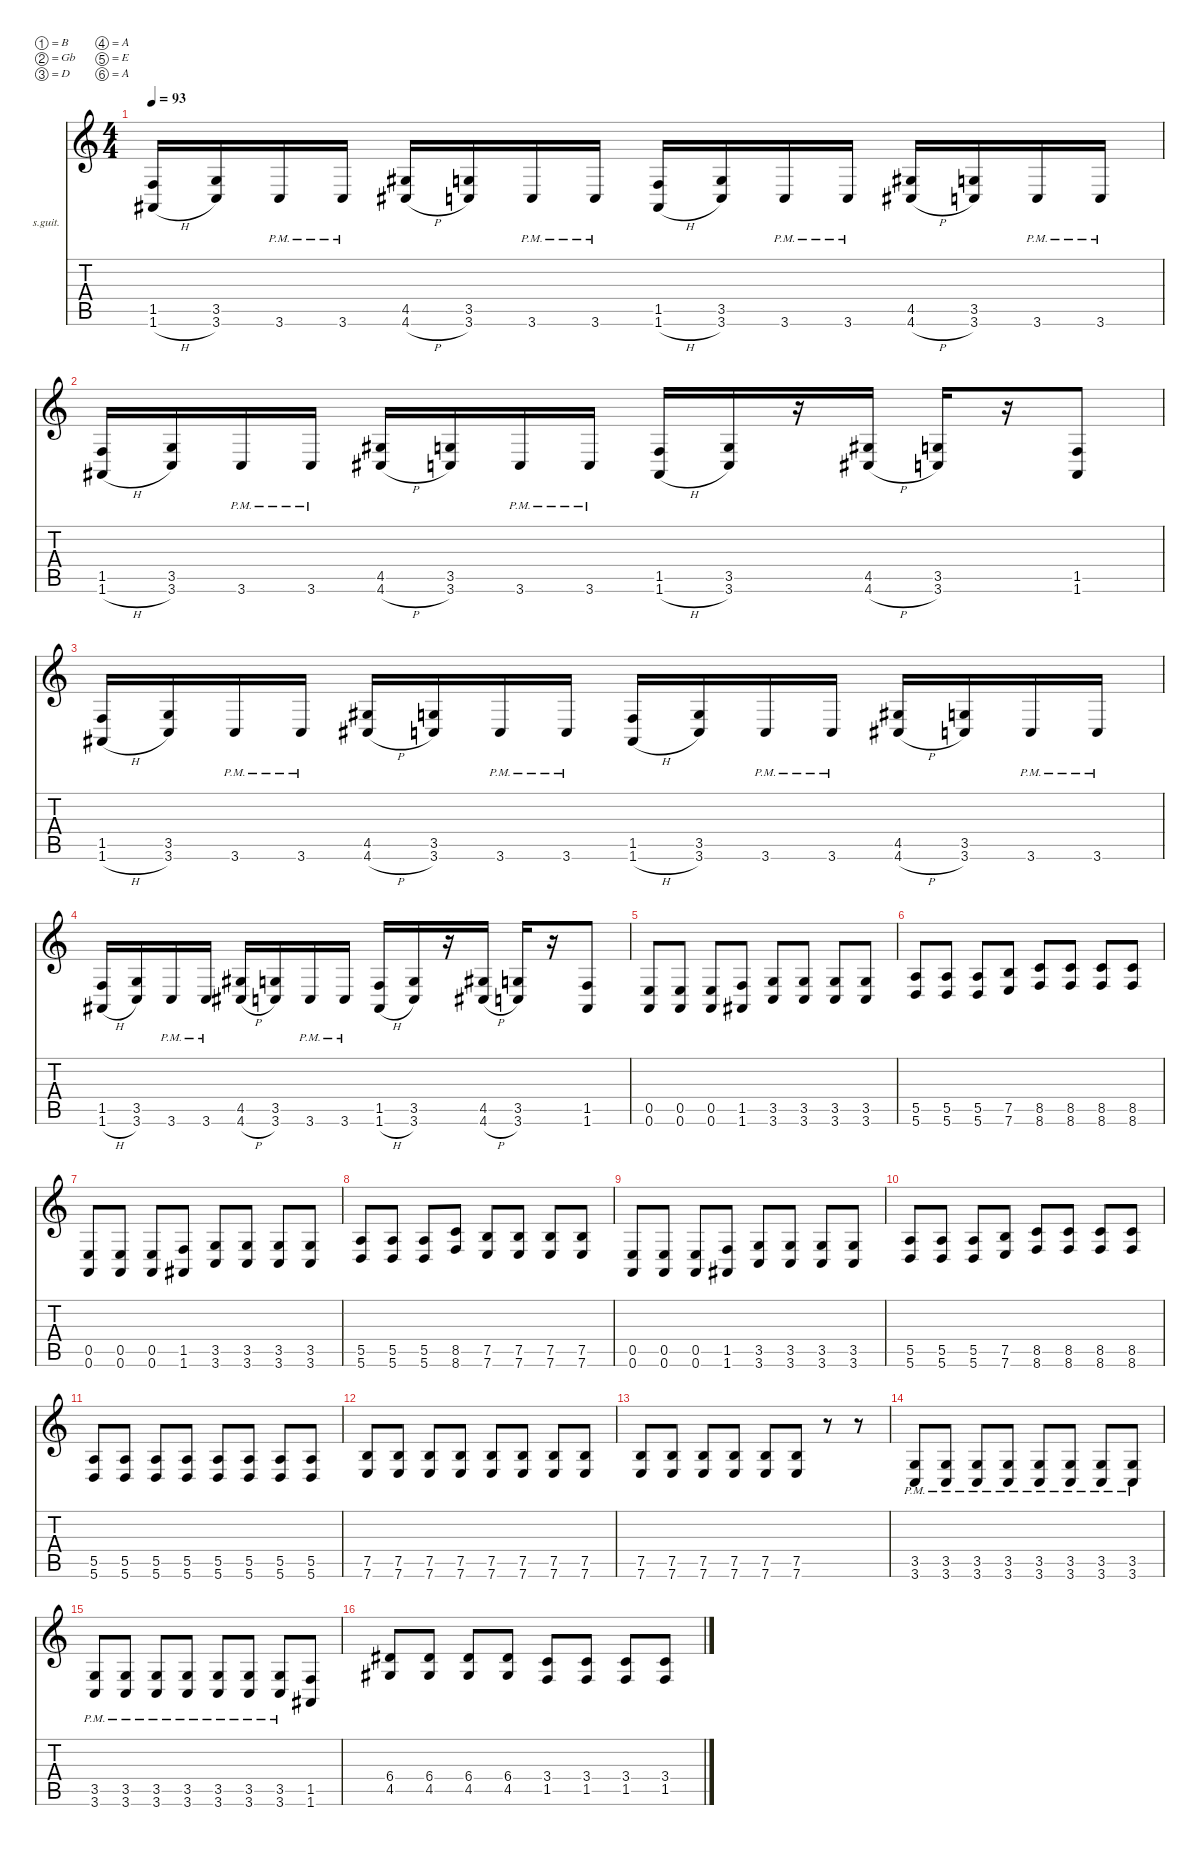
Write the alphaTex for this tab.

\defaultSystemsLayout 2
\hideDynamics
\bracketExtendMode nobrackets
\firstSystemTrackNameOrientation horizontal
\otherSystemsTrackNameOrientation horizontal
\track ("Lead Guitar" "s.guit.") {instrument acousticguitarsteel}
\staff {score tabs}
\tuning (B3 Gb3 D3 A2 E2 A1)
\ts (4 4)
\scale
1.03043
\tempo 93
\accidentals auto
\clef g2
\ottava regular
\simile none
\ks c
(1.5 1.6{h acc #}).16{dy f instrument distortionguitar beam Up} (3.5 3.6).16{beam Up} 3.6{pm}.16{beam Up} 3.6{pm}.16{beam Up} (4.5{acc #} 4.6{h acc #}).16{beam Up} (3.5 3.6).16{beam Up} 3.6{pm}.16{beam Up} 3.6{pm}.16{beam Up} (1.5 1.6{h acc #}).16{beam Up} (3.5 3.6).16{beam Up} 3.6{pm}.16{beam Up} 3.6{pm}.16{beam Up} (4.5{acc #} 4.6{h acc #}).16{beam Up} (3.5 3.6).16{beam Up} 3.6{pm}.16{beam Up} 3.6{pm}.16{beam Up} |
\scale
0.969568 (1.5 1.6{h acc #}).16{beam Up} (3.5 3.6).16{beam Up} 3.6{pm}.16{beam Up} 3.6{pm}.16{beam Up} (4.5{acc #} 4.6{h acc #}).16{beam Up} (3.5 3.6).16{beam Up} 3.6{pm}.16{beam Up} 3.6{pm}.16{beam Up} (1.5 1.6{h acc #}).16{beam Up} (3.5 3.6).16{beam Up} r.16{beam Up} (4.5{acc #} 4.6{h acc #}).16{beam Up} (3.5 3.6).16{beam Up} r.16{beam Up} (1.5 1.6{acc #}).8{beam Up} |
\scale
1.03043 (1.5 1.6{h acc #}).16{instrument distortionguitar beam Up} (3.5 3.6).16{beam Up} 3.6{pm}.16{beam Up} 3.6{pm}.16{beam Up} (4.5{acc #} 4.6{h acc #}).16{beam Up} (3.5 3.6).16{beam Up} 3.6{pm}.16{beam Up} 3.6{pm}.16{beam Up} (1.5 1.6{h acc #}).16{beam Up} (3.5 3.6).16{beam Up} 3.6{pm}.16{beam Up} 3.6{pm}.16{beam Up} (4.5{acc #} 4.6{h acc #}).16{beam Up} (3.5 3.6).16{beam Up} 3.6{pm}.16{beam Up} 3.6{pm}.16{beam Up} |
\scale
0.969568 (1.5 1.6{h acc #}).16{beam Up} (3.5 3.6).16{beam Up} 3.6{pm}.16{beam Up} 3.6{pm}.16{beam Up} (4.5{acc #} 4.6{h acc #}).16{beam Up} (3.5 3.6).16{beam Up} 3.6{pm}.16{beam Up} 3.6{pm}.16{beam Up} (1.5 1.6{h acc #}).16{beam Up} (3.5 3.6).16{beam Up} r.16{beam Up} (4.5{acc #} 4.6{h acc #}).16{beam Up} (3.5 3.6).16{beam Up} r.16{beam Up} (1.5 1.6{acc #}).8{beam Up} |
\scale
1.03043 (0.5 0.6).8{beam Up} (0.5 0.6).8{beam Up} (0.5 0.6).8{beam Up} (1.5 1.6{acc #}).8{beam Up} (3.5 3.6).8{beam Up} (3.5 3.6).8{beam Up} (3.5 3.6).8{beam Up} (3.5 3.6).8{beam Up} |
\scale
0.969568 (5.5 5.6).8{beam Up} (5.5 5.6).8{beam Up} (5.5 5.6).8{beam Up} (7.5 7.6).8{beam Up} (8.5 8.6).8{beam Up} (8.5 8.6).8{beam Up} (8.5 8.6).8{beam Up} (8.5 8.6).8{beam Up} |
\scale
1.03043 (0.5 0.6).8{beam Up} (0.5 0.6).8{beam Up} (0.5 0.6).8{beam Up} (1.5 1.6{acc #}).8{beam Up} (3.5 3.6).8{beam Up} (3.5 3.6).8{beam Up} (3.5 3.6).8{beam Up} (3.5 3.6).8{beam Up} |
\scale
0.969568 (5.5 5.6).8{beam Up} (5.5 5.6).8{beam Up} (5.5 5.6).8{beam Up} (8.5 8.6).8{beam Up} (7.5 7.6).8{beam Up} (7.5 7.6).8{beam Up} (7.5 7.6).8{beam Up} (7.5 7.6).8{beam Up} |
\scale
1.03043 (0.5 0.6).8{beam Up} (0.5 0.6).8{beam Up} (0.5 0.6).8{beam Up} (1.5 1.6{acc #}).8{beam Up} (3.5 3.6).8{beam Up} (3.5 3.6).8{beam Up} (3.5 3.6).8{beam Up} (3.5 3.6).8{beam Up} |
\scale
0.969568 (5.5 5.6).8{beam Up} (5.5 5.6).8{beam Up} (5.5 5.6).8{beam Up} (7.5 7.6).8{beam Up} (8.5 8.6).8{beam Up} (8.5 8.6).8{beam Up} (8.5 8.6).8{beam Up} (8.5 8.6).8{beam Up} |
\scale
1.03043 (5.5 5.6).8{beam Up} (5.5 5.6).8{beam Up} (5.5 5.6).8{beam Up} (5.5 5.6).8{beam Up} (5.5 5.6).8{beam Up} (5.5 5.6).8{beam Up} (5.5 5.6).8{beam Up} (5.5 5.6).8{beam Up} |
\scale
0.969568 (7.5 7.6).8{beam Up} (7.5 7.6).8{beam Up} (7.5 7.6).8{beam Up} (7.5 7.6).8{beam Up} (7.5 7.6).8{beam Up} (7.5 7.6).8{beam Up} (7.5 7.6).8{beam Up} (7.5 7.6).8{beam Up} |
\scale
1.03043 (7.5 7.6).8{beam Up} (7.5 7.6).8{beam Up} (7.5 7.6).8{beam Up} (7.5 7.6).8{beam Up} (7.5 7.6).8{beam Up} (7.5 7.6).8{beam Up} r.8{beam Up} r.8{beam Up} |
\scale
0.969568 (3.5{pm} 3.6{pm}).8{beam Up} (3.5{pm} 3.6{pm}).8{beam Up} (3.5{pm} 3.6{pm}).8{beam Up} (3.5{pm} 3.6{pm}).8{beam Up} (3.5{pm} 3.6{pm}).8{beam Up} (3.5{pm} 3.6{pm}).8{beam Up} (3.5{pm} 3.6{pm}).8{beam Up} (3.5{pm} 3.6{pm}).8{beam Up} |
\scale
1.04096 (3.5{pm} 3.6{pm}).8{beam Up} (3.5{pm} 3.6{pm}).8{beam Up} (3.5{pm} 3.6{pm}).8{beam Up} (3.5{pm} 3.6{pm}).8{beam Up} (3.5{pm} 3.6{pm}).8{beam Up} (3.5{pm} 3.6{pm}).8{beam Up} (3.5{pm} 3.6{pm}).8{beam Up} (1.5 1.6{acc #}).8{beam Up} |
\scale
0.959042 (6.4{acc #} 4.5{acc #}).8{beam Up} (6.4{acc #} 4.5{acc #}).8{beam Up} (6.4{acc #} 4.5{acc #}).8{beam Up} (6.4{acc #} 4.5{acc #}).8{beam Up} (3.4 1.5).8{beam Up} (3.4 1.5).8{beam Up} (3.4 1.5).8{beam Up} (3.4 1.5).8{beam Up}
